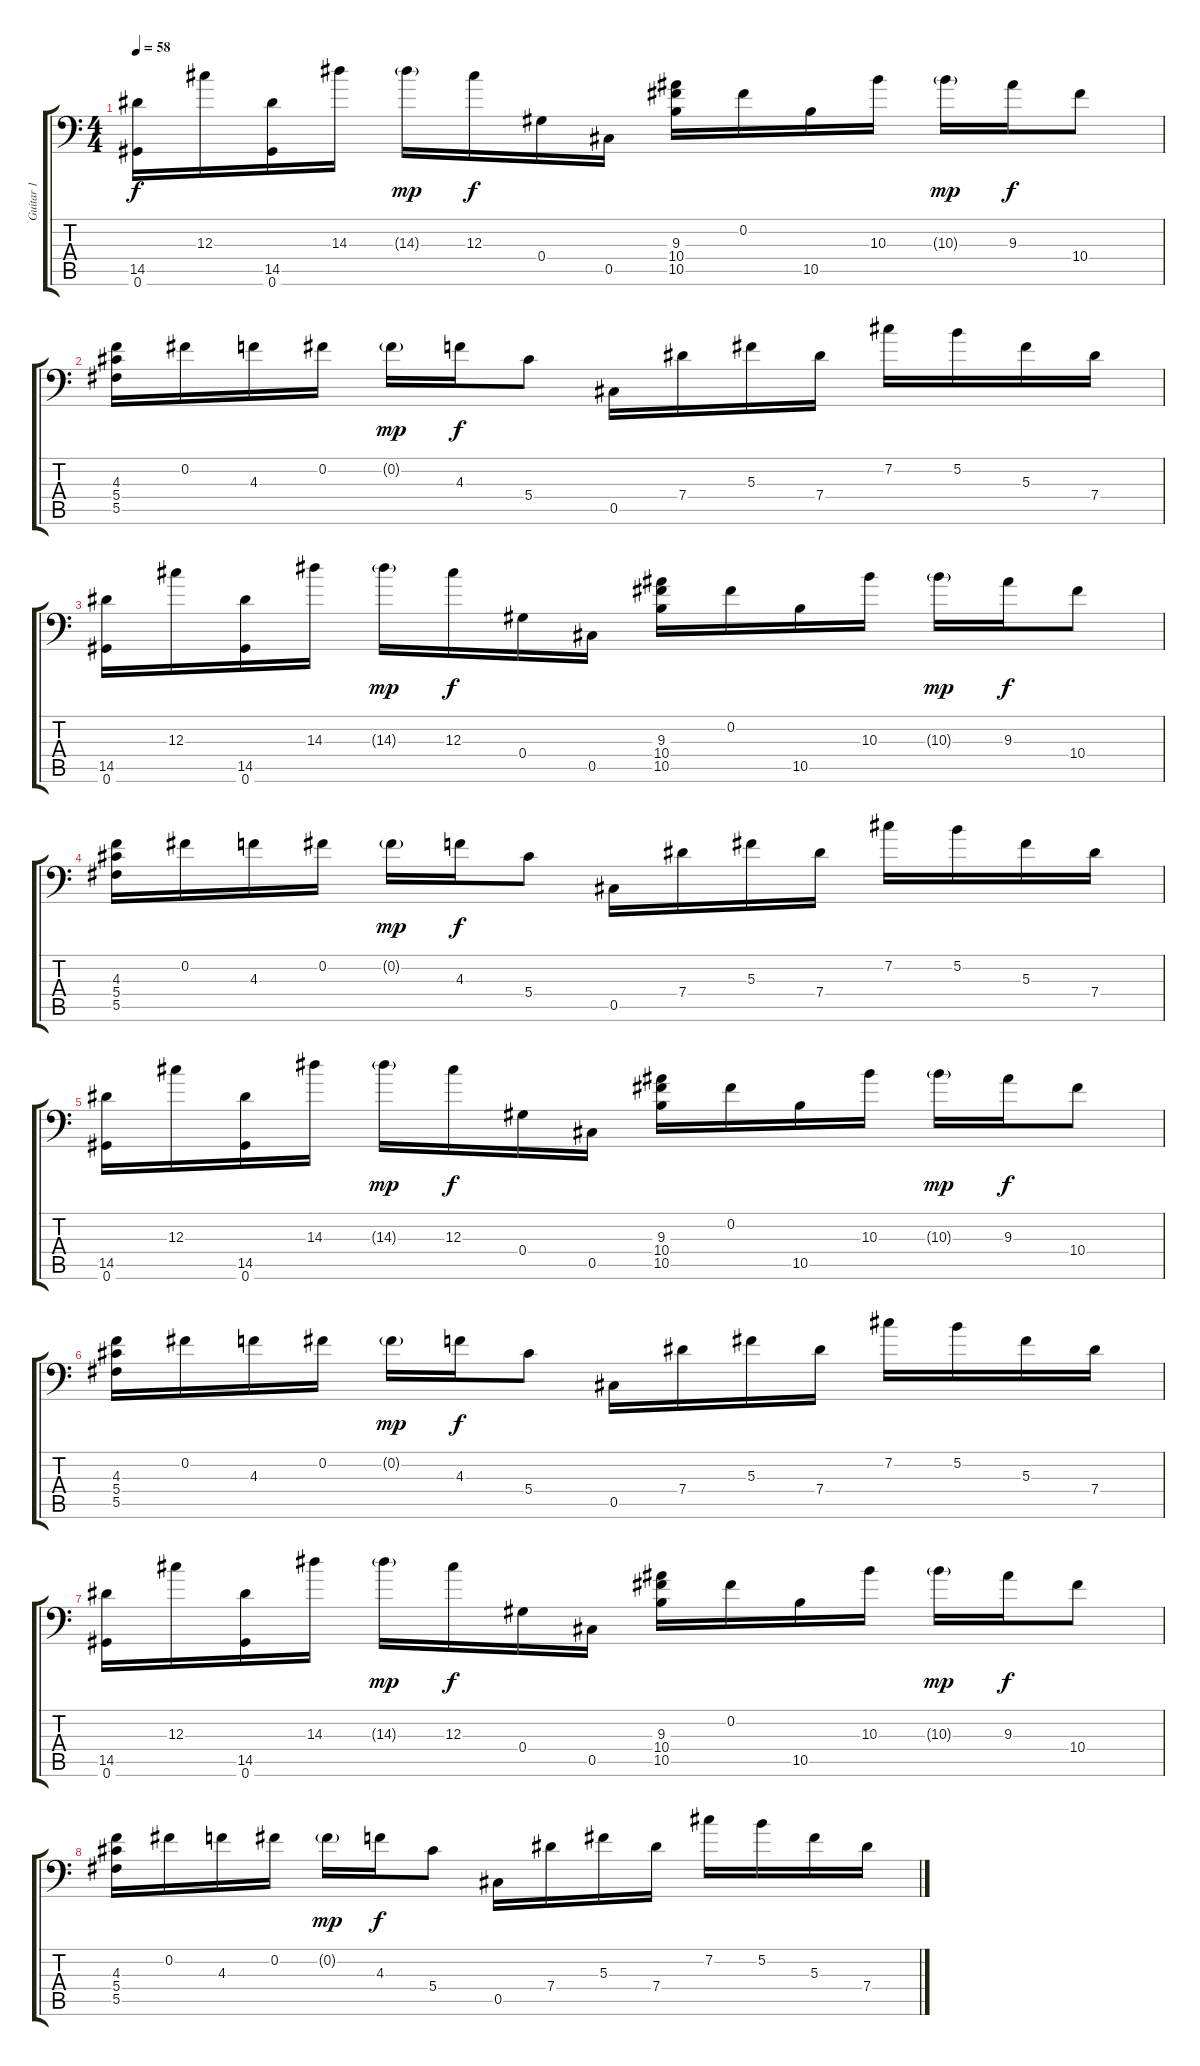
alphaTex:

\track ("Guitar 1" "Guitar 1") {instrument overdrivenguitar}
\staff {score tabs}
\tuning (Bb3 Gb3 Db3 Ab2 Db2 Ab1) {hide}
\ts (4 4)
\tempo 58
\clef f4
\ks c
(14.5 0.6).16{dy f instrument overdrivenguitar} 12.3.16 (14.5 0.6).16 14.3.16 14.3{g}.16{dy mp} 12.3.16{dy f} 0.4.16 0.5.16 (9.3 10.4 10.5).16 0.2.16 10.5.16 10.3.16 10.3{g}.16{dy mp} 9.3.16{dy f} 10.4.8 |
(4.3 5.4 5.5).16 0.2.16 4.3.16 0.2.16 0.2{g}.16{dy mp} 4.3.16{dy f} 5.4.8 0.5.16 7.4.16 5.3.16 7.4.16 7.2.16 5.2.16 5.3.16 7.4.16 |
(14.5 0.6).16 12.3.16 (14.5 0.6).16 14.3.16 14.3{g}.16{dy mp} 12.3.16{dy f} 0.4.16 0.5.16 (9.3 10.4 10.5).16 0.2.16 10.5.16 10.3.16 10.3{g}.16{dy mp} 9.3.16{dy f} 10.4.8 |
(4.3 5.4 5.5).16 0.2.16 4.3.16 0.2.16 0.2{g}.16{dy mp} 4.3.16{dy f} 5.4.8 0.5.16 7.4.16 5.3.16 7.4.16 7.2.16 5.2.16 5.3.16 7.4.16 |
(14.5 0.6).16 12.3.16 (14.5 0.6).16 14.3.16 14.3{g}.16{dy mp} 12.3.16{dy f} 0.4.16 0.5.16 (9.3 10.4 10.5).16 0.2.16 10.5.16 10.3.16 10.3{g}.16{dy mp} 9.3.16{dy f} 10.4.8 |
(4.3 5.4 5.5).16 0.2.16 4.3.16 0.2.16 0.2{g}.16{dy mp} 4.3.16{dy f} 5.4.8 0.5.16 7.4.16 5.3.16 7.4.16 7.2.16 5.2.16 5.3.16 7.4.16 |
(14.5 0.6).16 12.3.16 (14.5 0.6).16 14.3.16 14.3{g}.16{dy mp} 12.3.16{dy f} 0.4.16 0.5.16 (9.3 10.4 10.5).16 0.2.16 10.5.16 10.3.16 10.3{g}.16{dy mp} 9.3.16{dy f} 10.4.8 |
(4.3 5.4 5.5).16 0.2.16 4.3.16 0.2.16 0.2{g}.16{dy mp} 4.3.16{dy f} 5.4.8 0.5.16 7.4.16 5.3.16 7.4.16 7.2.16 5.2.16 5.3.16 7.4.16
